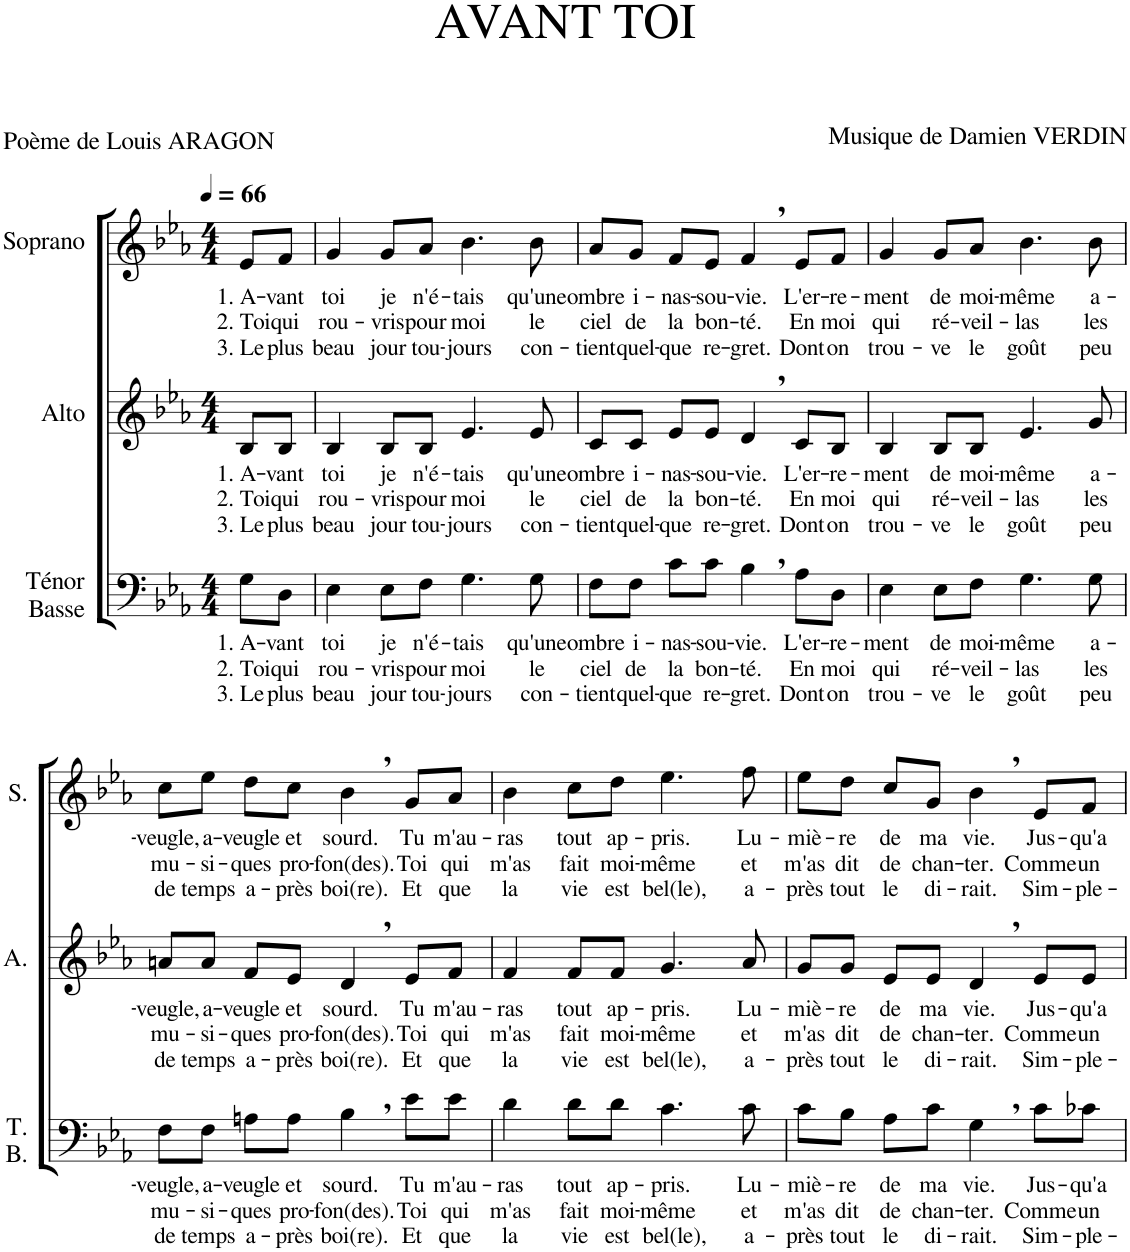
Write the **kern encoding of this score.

**kern	**text	**text	**text	**kern	**text	**text	**text	**kern	**text	**text	**text
*part3	*part3	*part3	*part3	*part2	*part2	*part2	*part2	*part1	*part1	*part1	*part1
*staff3	*staff3	*staff3	*staff3	*staff2	*staff2	*staff2	*staff2	*staff1	*staff1	*staff1	*staff1
*I"Ténor Basse	*	*	*	*I"Alto	*	*	*	*I"Soprano	*	*	*
*I'T. B.	*	*	*	*I'A.	*	*	*	*I'S.	*	*	*
*clefF4	*	*	*	*clefG2	*	*	*	*clefG2	*	*	*
*k[b-e-a-]	*	*	*	*k[b-e-a-]	*	*	*	*k[b-e-a-]	*	*	*
*M4/4	*	*	*	*M4/4	*	*	*	*M4/4	*	*	*
*MM66	*	*	*	*MM66	*	*	*	*MM66	*	*	*
=1	=1	=1	=1	=1	=1	=1	=1	=1	=1	=1	=1
!	!LO:LY:b	!LO:LY:b	!LO:LY:b	!	!LO:LY:b	!LO:LY:b	!LO:LY:b	!	!LO:LY:b	!LO:LY:b	!LO:LY:b
8G\L	1. A-	2. Toi	3. Le	8B-/L	1. A-	2. Toi	3. Le	8e-/L	1. A-	2. Toi	3. Le
!	!LO:LY:b	!LO:LY:b	!LO:LY:b	!	!LO:LY:b	!LO:LY:b	!LO:LY:b	!	!LO:LY:b	!LO:LY:b	!LO:LY:b
8D\J	-vant	qui	plus	8B-/J	-vant	qui	plus	8f/J	-vant	qui	plus
=2	=2	=2	=2	=2	=2	=2	=2	=2	=2	=2	=2
!	!LO:LY:b	!LO:LY:b	!LO:LY:b	!	!LO:LY:b	!LO:LY:b	!LO:LY:b	!	!LO:LY:b	!LO:LY:b	!LO:LY:b
4E-\	toi	rou-	beau	4B-/	toi	rou-	beau	4g/	toi	rou-	beau
!	!LO:LY:b	!LO:LY:b	!LO:LY:b	!	!LO:LY:b	!LO:LY:b	!LO:LY:b	!	!LO:LY:b	!LO:LY:b	!LO:LY:b
8E-\L	je	-vris	jour	8B-/L	je	-vris	jour	8g/L	je	-vris	jour
!	!LO:LY:b	!LO:LY:b	!LO:LY:b	!	!LO:LY:b	!LO:LY:b	!LO:LY:b	!	!LO:LY:b	!LO:LY:b	!LO:LY:b
8F\J	n'é-	pour	tou-	8B-/J	n'é-	pour	tou-	8a-/J	n'é-	pour	tou-
!	!LO:LY:b	!LO:LY:b	!LO:LY:b	!	!LO:LY:b	!LO:LY:b	!LO:LY:b	!	!LO:LY:b	!LO:LY:b	!LO:LY:b
4.G\	-tais	moi	-jours	4.e-/	-tais	moi	-jours	4.b-\	-tais	moi	-jours
!	!LO:LY:b	!LO:LY:b	!LO:LY:b	!	!LO:LY:b	!LO:LY:b	!LO:LY:b	!	!LO:LY:b	!LO:LY:b	!LO:LY:b
8G\	qu'une	le	con-	8e-/	qu'une	le	con-	8b-\	qu'une	le	con-
=3	=3	=3	=3	=3	=3	=3	=3	=3	=3	=3	=3
!	!LO:LY:b	!LO:LY:b	!LO:LY:b	!	!LO:LY:b	!LO:LY:b	!LO:LY:b	!	!LO:LY:b	!LO:LY:b	!LO:LY:b
8F\L	ombre	ciel	-tient	8c/L	ombre	ciel	-tient	8a-/L	ombre	ciel	-tient
!	!LO:LY:b	!LO:LY:b	!LO:LY:b	!	!LO:LY:b	!LO:LY:b	!LO:LY:b	!	!LO:LY:b	!LO:LY:b	!LO:LY:b
8F\J	i-	de	quel-	8c/J	i-	de	quel-	8g/J	i-	de	quel-
!	!LO:LY:b	!LO:LY:b	!LO:LY:b	!	!LO:LY:b	!LO:LY:b	!LO:LY:b	!	!LO:LY:b	!LO:LY:b	!LO:LY:b
8c\L	-nas-	la	-que	8e-/L	-nas-	la	-que	8f/L	-nas-	la	-que
!	!LO:LY:b	!LO:LY:b	!LO:LY:b	!	!LO:LY:b	!LO:LY:b	!LO:LY:b	!	!LO:LY:b	!LO:LY:b	!LO:LY:b
8c\J	-sou-	bon-	re-	8e-/J	-sou-	bon-	re-	8e-/J	-sou-	bon-	re-
!	!LO:LY:b	!LO:LY:b	!LO:LY:b	!	!LO:LY:b	!LO:LY:b	!LO:LY:b	!	!LO:LY:b	!LO:LY:b	!LO:LY:b
4B-,\	-vie.	-té.	-gret.	4d,/	-vie.	-té.	-gret.	4f,/	-vie.	-té.	-gret.
!	!LO:LY:b	!LO:LY:b	!LO:LY:b	!	!LO:LY:b	!LO:LY:b	!LO:LY:b	!	!LO:LY:b	!LO:LY:b	!LO:LY:b
8A-\L	L'er-	En	Dont	8c/L	L'er-	En	Dont	8e-/L	L'er-	En	Dont
!	!LO:LY:b	!LO:LY:b	!LO:LY:b	!	!LO:LY:b	!LO:LY:b	!LO:LY:b	!	!LO:LY:b	!LO:LY:b	!LO:LY:b
8D\J	-re-	moi	on	8B-/J	-re-	moi	on	8f/J	-re-	moi	on
=4	=4	=4	=4	=4	=4	=4	=4	=4	=4	=4	=4
!	!LO:LY:b	!LO:LY:b	!LO:LY:b	!	!LO:LY:b	!LO:LY:b	!LO:LY:b	!	!LO:LY:b	!LO:LY:b	!LO:LY:b
4E-\	-ment	qui	trou-	4B-/	-ment	qui	trou-	4g/	-ment	qui	trou-
!	!LO:LY:b	!LO:LY:b	!LO:LY:b	!	!LO:LY:b	!LO:LY:b	!LO:LY:b	!	!LO:LY:b	!LO:LY:b	!LO:LY:b
8E-\L	de	ré-	-ve	8B-/L	de	ré-	-ve	8g/L	de	ré-	-ve
!	!LO:LY:b	!LO:LY:b	!LO:LY:b	!	!LO:LY:b	!LO:LY:b	!LO:LY:b	!	!LO:LY:b	!LO:LY:b	!LO:LY:b
8F\J	moi-	-veil-	le	8B-/J	moi-	-veil-	le	8a-/J	moi-	-veil-	le
!	!LO:LY:b	!LO:LY:b	!LO:LY:b	!	!LO:LY:b	!LO:LY:b	!LO:LY:b	!	!LO:LY:b	!LO:LY:b	!LO:LY:b
4.G\	-même	-las	goût	4.e-/	-même	-las	goût	4.b-\	-même	-las	goût
!	!LO:LY:b	!LO:LY:b	!LO:LY:b	!	!LO:LY:b	!LO:LY:b	!LO:LY:b	!	!LO:LY:b	!LO:LY:b	!LO:LY:b
8G\	a-	les	peu	8g/	a-	les	peu	8b-\	a-	les	peu
!!LO:LB:g=z
=5	=5	=5	=5	=5	=5	=5	=5	=5	=5	=5	=5
!	!LO:LY:b	!LO:LY:b	!LO:LY:b	!	!LO:LY:b	!LO:LY:b	!LO:LY:b	!	!LO:LY:b	!LO:LY:b	!LO:LY:b
8F\L	-veugle,	mu-	de	8an/L	-veugle,	mu-	de	8cc\L	-veugle,	mu-	de
!	!LO:LY:b	!LO:LY:b	!LO:LY:b	!	!LO:LY:b	!LO:LY:b	!LO:LY:b	!	!LO:LY:b	!LO:LY:b	!LO:LY:b
8F\J	a-	-si-	temps	8a/J	a-	-si-	temps	8ee-\J	a-	-si-	temps
!	!LO:LY:b	!LO:LY:b	!LO:LY:b	!	!LO:LY:b	!LO:LY:b	!LO:LY:b	!	!LO:LY:b	!LO:LY:b	!LO:LY:b
8An\L	-veugle	-ques	a-	8f/L	-veugle	-ques	a-	8dd\L	-veugle	-ques	a-
!	!LO:LY:b	!LO:LY:b	!LO:LY:b	!	!LO:LY:b	!LO:LY:b	!LO:LY:b	!	!LO:LY:b	!LO:LY:b	!LO:LY:b
8A\J	et	pro-	-près	8e-/J	et	pro-	-près	8cc\J	et	pro-	-près
!	!LO:LY:b	!LO:LY:b	!LO:LY:b	!	!LO:LY:b	!LO:LY:b	!LO:LY:b	!	!LO:LY:b	!LO:LY:b	!LO:LY:b
4B-,\	sourd.	-fon(des).	boi(re).	4d,/	sourd.	-fon(des).	boi(re).	4b-,\	sourd.	-fon(des).	boi(re).
!	!LO:LY:b	!LO:LY:b	!LO:LY:b	!	!LO:LY:b	!LO:LY:b	!LO:LY:b	!	!LO:LY:b	!LO:LY:b	!LO:LY:b
8e-\L	Tu	Toi	Et	8e-/L	Tu	Toi	Et	8g/L	Tu	Toi	Et
!	!LO:LY:b	!LO:LY:b	!LO:LY:b	!	!LO:LY:b	!LO:LY:b	!LO:LY:b	!	!LO:LY:b	!LO:LY:b	!LO:LY:b
8e-\J	m'au-	qui	que	8f/J	m'au-	qui	que	8a-/J	m'au-	qui	que
=6	=6	=6	=6	=6	=6	=6	=6	=6	=6	=6	=6
!	!LO:LY:b	!LO:LY:b	!LO:LY:b	!	!LO:LY:b	!LO:LY:b	!LO:LY:b	!	!LO:LY:b	!LO:LY:b	!LO:LY:b
4d\	-ras	m'as	la	4f/	-ras	m'as	la	4b-\	-ras	m'as	la
!	!LO:LY:b	!LO:LY:b	!LO:LY:b	!	!LO:LY:b	!LO:LY:b	!LO:LY:b	!	!LO:LY:b	!LO:LY:b	!LO:LY:b
8d\L	tout	fait	vie	8f/L	tout	fait	vie	8cc\L	tout	fait	vie
!	!LO:LY:b	!LO:LY:b	!LO:LY:b	!	!LO:LY:b	!LO:LY:b	!LO:LY:b	!	!LO:LY:b	!LO:LY:b	!LO:LY:b
8d\J	ap-	moi-	est	8f/J	ap-	moi-	est	8dd\J	ap-	moi-	est
!	!LO:LY:b	!LO:LY:b	!LO:LY:b	!	!LO:LY:b	!LO:LY:b	!LO:LY:b	!	!LO:LY:b	!LO:LY:b	!LO:LY:b
4.c\	-pris.	-même	bel(le),	4.g/	-pris.	-même	bel(le),	4.ee-\	-pris.	-même	bel(le),
!	!LO:LY:b	!LO:LY:b	!LO:LY:b	!	!LO:LY:b	!LO:LY:b	!LO:LY:b	!	!LO:LY:b	!LO:LY:b	!LO:LY:b
8c\	Lu-	et	a-	8a-/	Lu-	et	a-	8ff\	Lu-	et	a-
=7	=7	=7	=7	=7	=7	=7	=7	=7	=7	=7	=7
!	!LO:LY:b	!LO:LY:b	!LO:LY:b	!	!LO:LY:b	!LO:LY:b	!LO:LY:b	!	!LO:LY:b	!LO:LY:b	!LO:LY:b
8c\L	-miè-	m'as	-près	8g/L	-miè-	m'as	-près	8ee-\L	-miè-	m'as	-près
!	!LO:LY:b	!LO:LY:b	!LO:LY:b	!	!LO:LY:b	!LO:LY:b	!LO:LY:b	!	!LO:LY:b	!LO:LY:b	!LO:LY:b
8B-\J	-re	dit	tout	8g/J	-re	dit	tout	8dd\J	-re	dit	tout
!	!LO:LY:b	!LO:LY:b	!LO:LY:b	!	!LO:LY:b	!LO:LY:b	!LO:LY:b	!	!LO:LY:b	!LO:LY:b	!LO:LY:b
8A-\L	de	de	le	8e-/L	de	de	le	8cc/L	de	de	le
!	!LO:LY:b	!LO:LY:b	!LO:LY:b	!	!LO:LY:b	!LO:LY:b	!LO:LY:b	!	!LO:LY:b	!LO:LY:b	!LO:LY:b
8c\J	ma	chan-	di-	8e-/J	ma	chan-	di-	8g/J	ma	chan-	di-
!	!LO:LY:b	!LO:LY:b	!LO:LY:b	!	!LO:LY:b	!LO:LY:b	!LO:LY:b	!	!LO:LY:b	!LO:LY:b	!LO:LY:b
4G,\	vie.	-ter.	-rait.	4d,/	vie.	-ter.	-rait.	4b-,\	vie.	-ter.	-rait.
!	!LO:LY:b	!LO:LY:b	!LO:LY:b	!	!LO:LY:b	!LO:LY:b	!LO:LY:b	!	!LO:LY:b	!LO:LY:b	!LO:LY:b
8c\L	Jus-	Comme	Sim-	8e-/L	Jus-	Comme	Sim-	8e-/L	Jus-	Comme	Sim-
!	!LO:LY:b	!LO:LY:b	!LO:LY:b	!	!LO:LY:b	!LO:LY:b	!LO:LY:b	!	!LO:LY:b	!LO:LY:b	!LO:LY:b
8c-X\J	-qu'a	un	-ple-	8e-/J	-qu'a	un	-ple-	8f/J	-qu'a	un	-ple-
=	=	=	=	=	=	=	=	=	=	=	=
*-	*-	*-	*-	*-	*-	*-	*-	*-	*-	*-	*-
